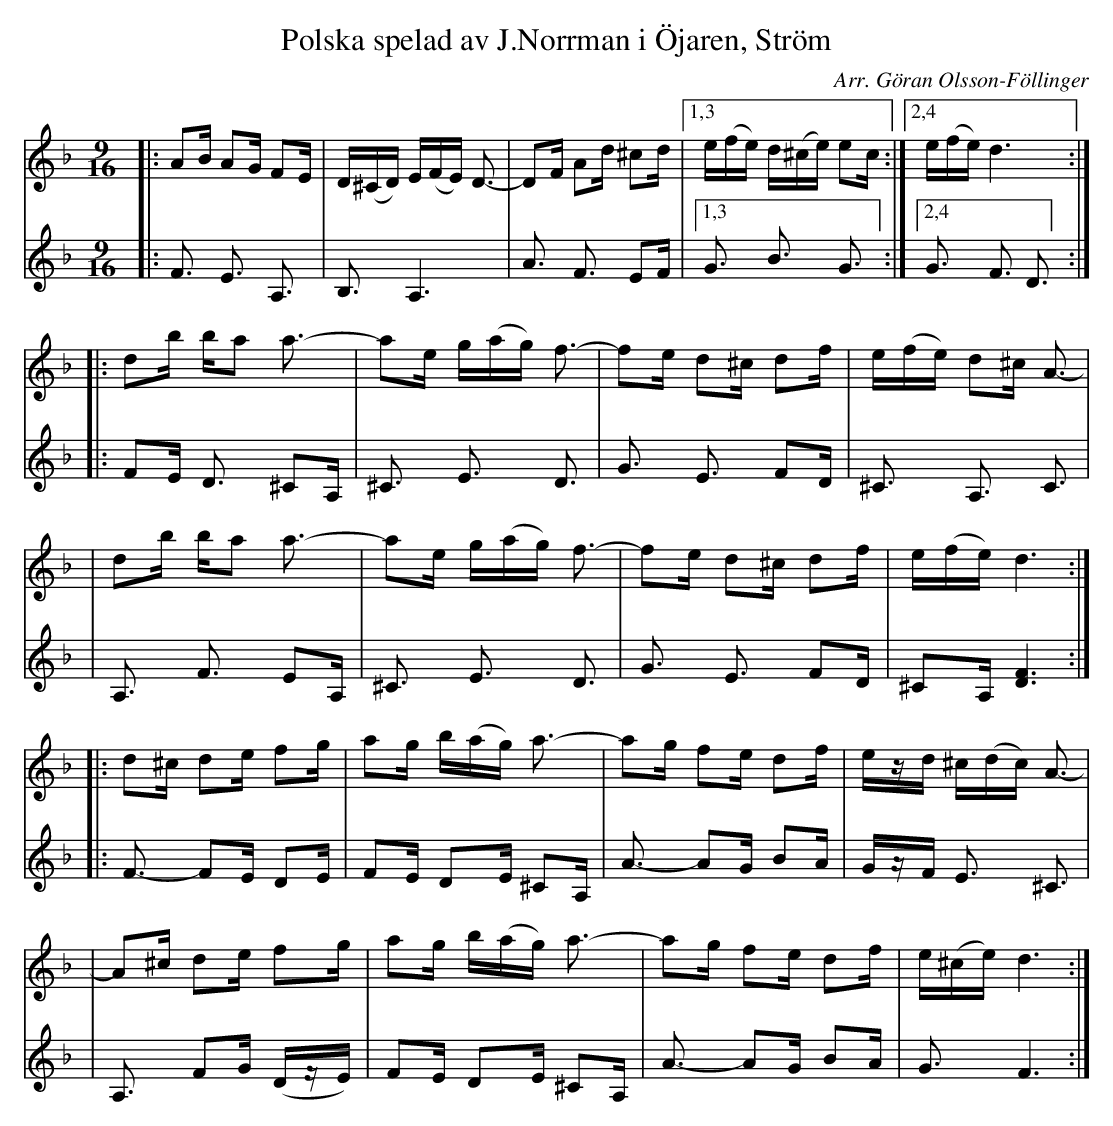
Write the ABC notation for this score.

X:1
T: Polska spelad av J.Norrman i Öjaren, Ström
C: Arr. Göran Olsson-Föllinger
M: 9/16
L: 1/16
K: Dm
V: 1 stv=2
|: A2B A2G F2E | D(^CD) E(FE) D3- | D2F A2d ^c2d |1,3 e(fe) d(^ce) e2c :|2,4 e(fe) d6 :|
|: d2b ba2 a3- | a2e g(ag) f3- | f2e d2^c d2f | e(fe) d2^c A3- |
|  d2b ba2 a3- | a2e g(ag) f3- | f2e d2^c d2f | e(fe) d6 :|
|: d2^c d2e f2g | a2g b(ag) a3- | a2g f2e d2f | ezd ^c(dc) A3- |
|  A2^c d2e f2g | a2g b(ag) a3- | a2g f2e d2f | e(^ce) d6 :|
V: 2
|: F3 E3 A,3 | B,3 A,6 | A3 F3 E2F |1,3 G3 B3 G3 :|2,4 G3 F3 D3 :|
|: F2E D3 ^C2A, | ^C3 E3 D3 | G3 E3 F2D | ^C3 A,3 C3 |
|  A,3 F3  E2A, | ^C3 E3 D3 | G3 E3 F2D | ^C2A, [F6D6] :|
|: F3- F2E D2E | F2E D2E ^C2A, | A3- A2G B2A | GzF E3 ^C3 |
|  A,3 F2G (DzE) | F2E D2E ^C2A, | A3- A2G B2A | G3 F6 :|
